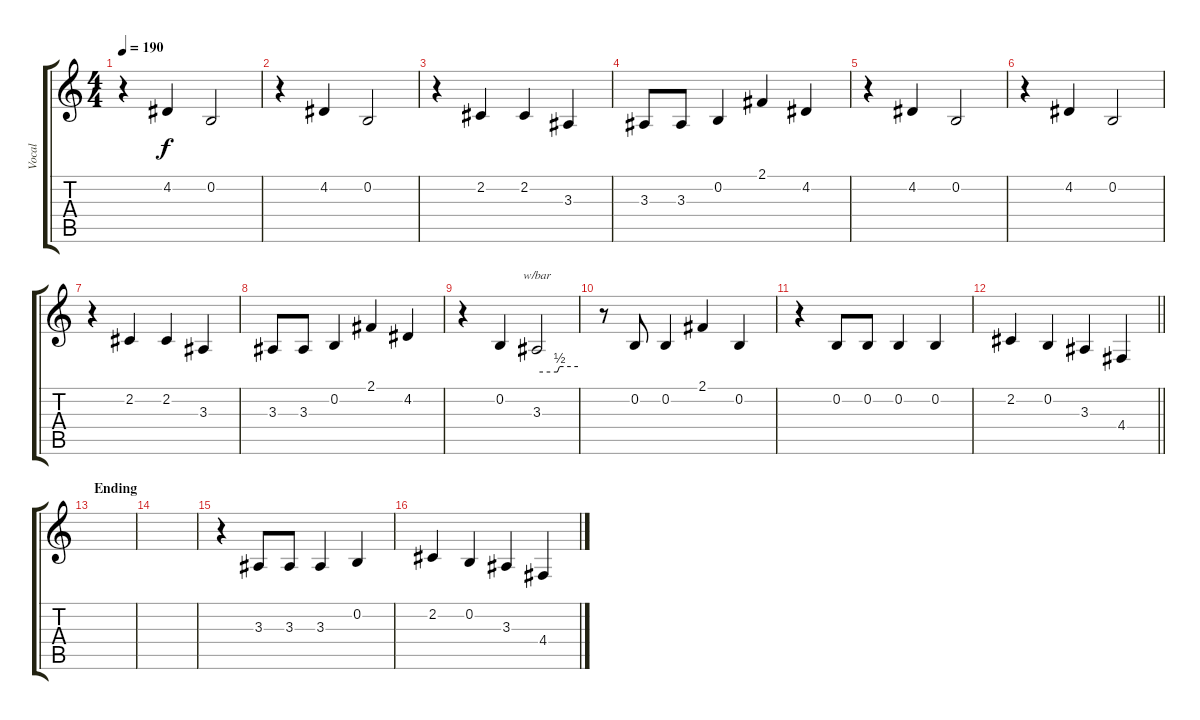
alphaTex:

\track ("Vocal" "Vocal") {instrument lead2sawtooth}
\staff {score tabs}
\tuning (E4 B3 G3 D3 A2 E2) {hide}
\ts (4 4)
\tempo 190
\clef g2
\ks c
r.4{dy f} 4.2.4 0.2.2 |
r.4 4.2.4 0.2.2 |
r.4 2.2.4 2.2.4 3.3.4 |
3.3.8 3.3.8 0.2.4 2.1.4 4.2.4 |
r.4 4.2.4 0.2.2 |
r.4 4.2.4 0.2.2 |
r.4 2.2.4 2.2.4 3.3.4 |
3.3.8 3.3.8 0.2.4 2.1.4 4.2.4 |
r.4 0.2.4 3.3.2{tbe (custom default 0 0 30 0 33 2 60 2)} |
r.8 0.2.8 0.2.4 2.1.4 0.2.4 |
r.4 0.2.8 0.2.8 0.2.4 0.2.4 |
\barLineRight lightlight
2.2.4 0.2.4 3.3.4 4.4.4 |
\section ("" "Ending")
|
|
r.4 3.3.8 3.3.8 3.3.4 0.2.4 |
2.2.4 0.2.4 3.3.4 4.4.4
